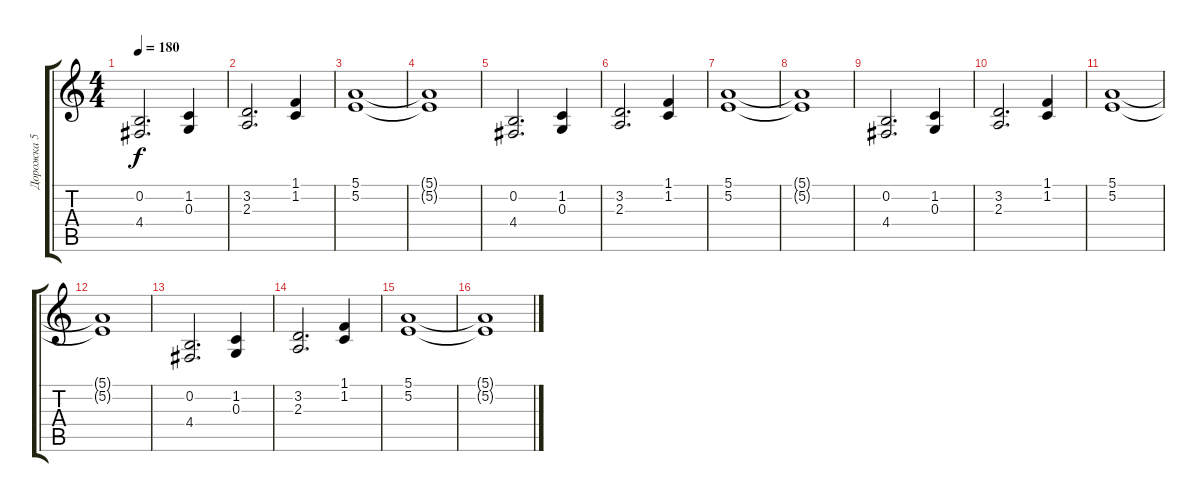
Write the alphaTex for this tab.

\track ("Дорожка 5" "Дорожка 5") {instrument pad4choir}
\staff {score tabs}
\tuning (E4 B3 G3 D3 A2 E2) {hide}
\ts (4 4)
\tempo 180
\clef g2
\ks c
(0.2 4.4).2{d dy f} (1.2 0.3).4 |
(3.2 2.3).2{d} (1.1 1.2).4 |
(5.1 5.2).1 |
(5.1{t} 5.2{t}).1 |
(0.2 4.4).2{d} (1.2 0.3).4 |
(3.2 2.3).2{d} (1.1 1.2).4 |
(5.1 5.2).1 |
(5.1{t} 5.2{t}).1 |
(0.2 4.4).2{d} (1.2 0.3).4 |
(3.2 2.3).2{d} (1.1 1.2).4 |
(5.1 5.2).1 |
(5.1{t} 5.2{t}).1 |
(0.2 4.4).2{d} (1.2 0.3).4 |
(3.2 2.3).2{d} (1.1 1.2).4 |
(5.1 5.2).1 |
(5.1{t} 5.2{t}).1
